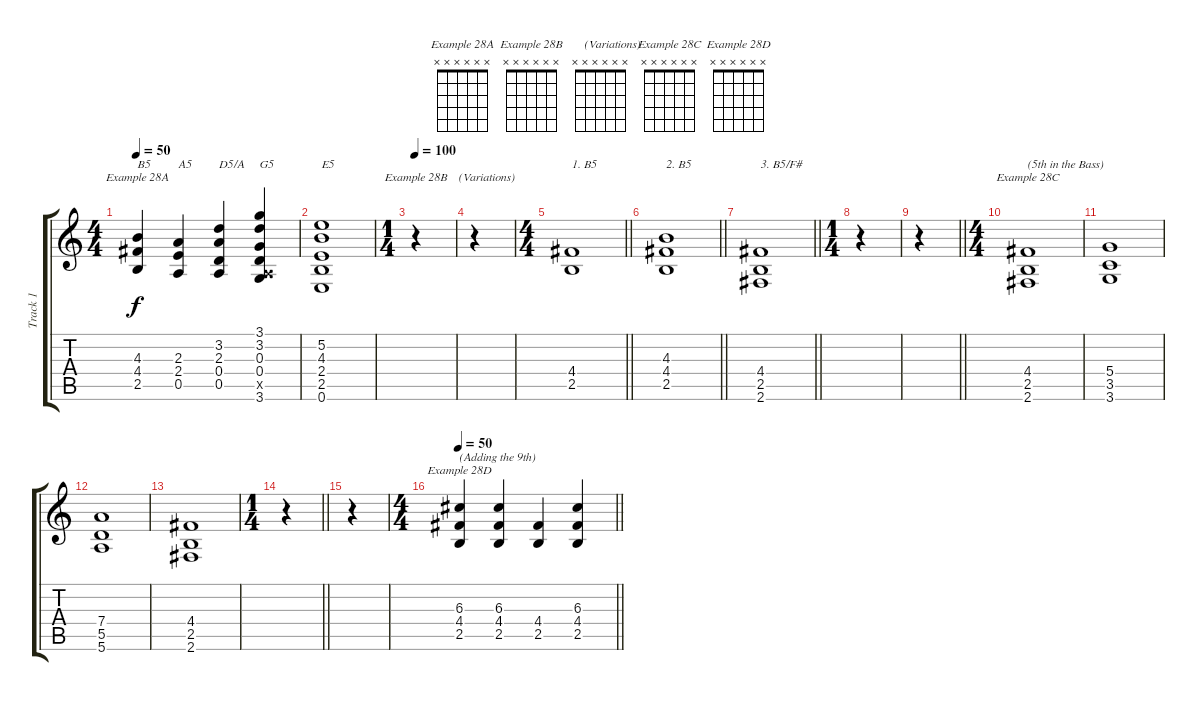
\track ("Track 1" "Track 1") {instrument distortionguitar}
\staff {score tabs}
\tuning (E4 B3 G3 D3 A2 E2) {hide}
\chord ("Example 28A" x x x x x x)
\chord ("Example 28B" x x x x x x)
\chord ("        (Variations)" x x x x x x)
\chord ("Example 28C " x x x x x x)
\chord ("Example 28D " x x x x x x)
\ts (4 4)
\tempo 50
\clef g2
\ks c
(4.3 4.4 2.5).4{ch "Example 28A" txt "B5" dy f} (2.3 2.4 0.5).4{txt "A5"} (3.2 2.3 0.4 0.5).4{txt "D5/A"} (3.1 3.2 0.3 0.4 0.5{x} 3.6).4{txt "G5"} |
(5.2 4.3 2.4 2.5 0.6).1{txt "E5"} |
\ts (1 4)
\tempo 100
r.4{ch "Example 28B"} |
r.4{ch "        (Variations)"} |
\ts (4 4)
\barLineRight lightlight
(4.4 2.5).1{txt "1. B5"} |
\barLineRight lightlight
(4.3 4.4 2.5).1{txt "2. B5"} |
\barLineRight lightlight
(4.4 2.5 2.6).1{txt "3. B5/F#"} |
\ts (1 4)
r.4 |
\barLineRight lightlight
r.4 |
\ts (4 4)
(4.4 2.5 2.6).1{ch "Example 28C " txt "(5th in the Bass)"} |
(5.4 3.5 3.6).1 |
(7.4 5.5 5.6).1 |
(4.4 2.5 2.6).1 |
\ts (1 4)
\barLineRight lightlight
r.4 |
r.4 |
\ts (4 4)
\tempo 50
\barLineRight lightlight
(6.3 4.4 2.5).4{ch "Example 28D " txt "(Adding the 9th)"} (6.3 4.4 2.5).4 (4.4 2.5).4 (6.3 4.4 2.5).4
